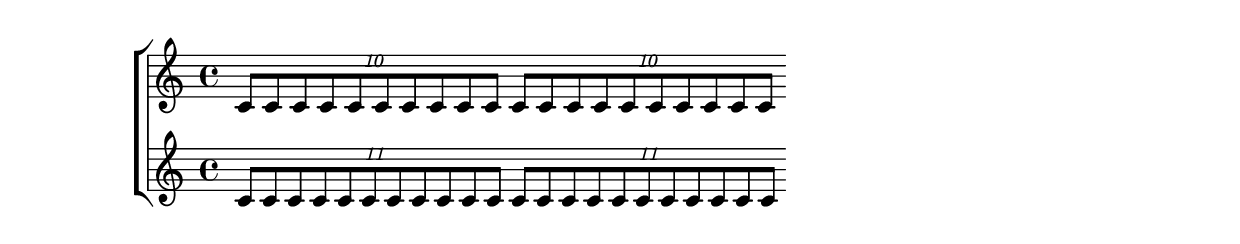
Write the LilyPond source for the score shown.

\version "2.7.39" \header{


  texidoc = "Concurrent tuplets should be equidistant on all staffs.
Such equidistant spacing is it at odds with elegant engraver spacing;
hence it must be switched on explicitly with the
@code{uniform-stretching} property of @code{SpacingSpanner}.
"

}



\relative c' { 
  \new Score \with
  {
    \override SpacingSpanner #'uniform-stretching = ##t 
  }
  \context StaffGroup << 
    \new Staff  \context Voice { 
      \times 2/10 {  c8[ c c c c c c c c c] } 
      \times 2/10 {  c[  c c c c c c c c c] } 
    }
    \new Staff  \context Voice { 
      \times 2/11 {  c8[ c c c c c c c c c c] } 
      \times 2/11 {  c[  c c c c c c c c c c] } 
    }
  >>
}



